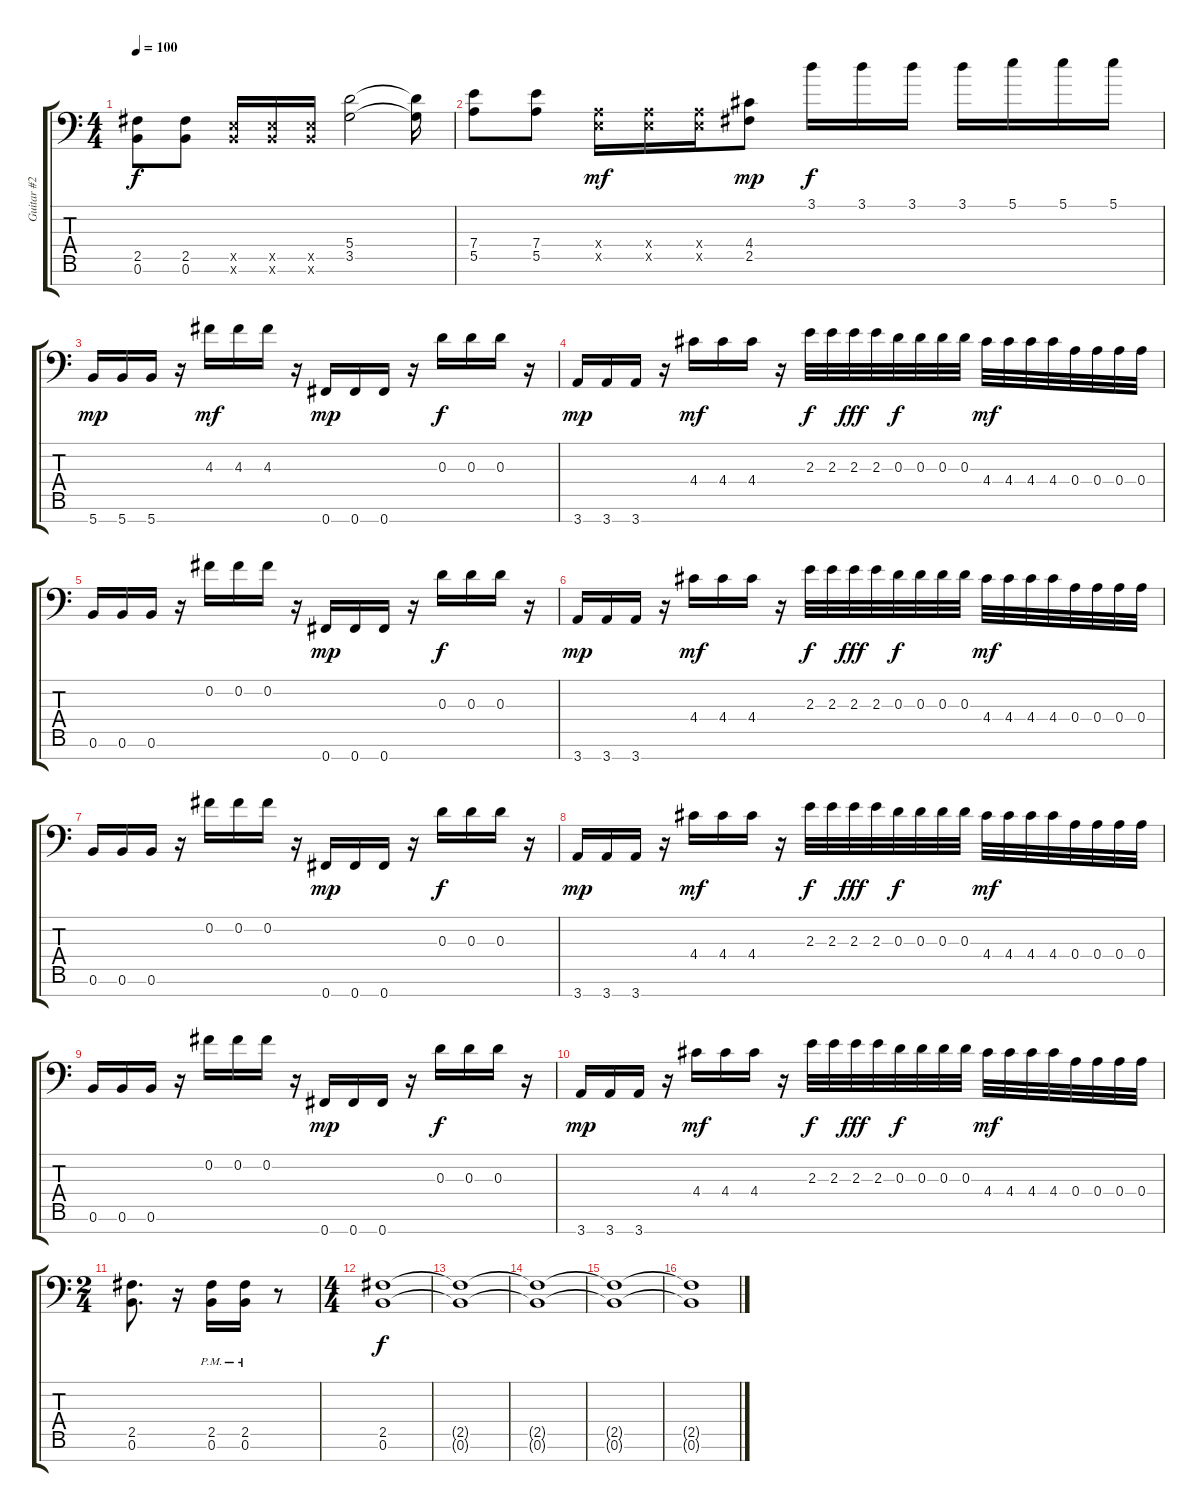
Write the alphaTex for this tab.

\track ("Guitar #2" "Guitar #2") {instrument distortionguitar}
\staff {score tabs}
\tuning (B3 Gb3 D3 A2 E2 B1 Gb1) {hide}
\ts (4 4)
\tempo 100
\clef f4
\ks c
(2.5 0.6).8{dy f} (2.5 0.6).8 (0.5{x} 0.6{x}).16 (0.5{x} 0.6{x}).16 (0.5{x} 0.6{x}).16 (5.4 3.5).2 (5.4{t} 3.5{t}).16 |
(7.4 5.5).8 (7.4 5.5).8 (0.4{x} 0.5{x}).16{dy mf} (0.4{x} 0.5{x}).16 (0.4{x} 0.5{x}).16 (4.4 2.5).8{dy mp} 3.1.16{dy f} 3.1.16 3.1.16 3.1.16 5.1.16 5.1.16 5.1.16 |
5.7.16{dy mp} 5.7.16 5.7.16 r.16 4.3.16{dy mf} 4.3.16 4.3.16 r.16 0.7.16{dy mp} 0.7.16 0.7.16 r.16 0.3.16{dy f} 0.3.16 0.3.16 r.16 |
3.7.16{dy mp} 3.7.16 3.7.16 r.16 4.4.16{dy mf} 4.4.16 4.4.16 r.16 2.3.32{dy f} 2.3.32 2.3.32{dy fff} 2.3.32 0.3.32{dy f} 0.3.32 0.3.32 0.3.32 4.4.32{dy mf} 4.4.32 4.4.32 4.4.32 0.4.32 0.4.32 0.4.32 0.4.32 |
0.6.16 0.6.16 0.6.16 r.16 0.2.16 0.2.16 0.2.16 r.16 0.7.16{dy mp} 0.7.16 0.7.16 r.16 0.3.16{dy f} 0.3.16 0.3.16 r.16 |
3.7.16{dy mp} 3.7.16 3.7.16 r.16 4.4.16{dy mf} 4.4.16 4.4.16 r.16 2.3.32{dy f} 2.3.32 2.3.32{dy fff} 2.3.32 0.3.32{dy f} 0.3.32 0.3.32 0.3.32 4.4.32{dy mf} 4.4.32 4.4.32 4.4.32 0.4.32 0.4.32 0.4.32 0.4.32 |
0.6.16 0.6.16 0.6.16 r.16 0.2.16 0.2.16 0.2.16 r.16 0.7.16{dy mp} 0.7.16 0.7.16 r.16 0.3.16{dy f} 0.3.16 0.3.16 r.16 |
3.7.16{dy mp} 3.7.16 3.7.16 r.16 4.4.16{dy mf} 4.4.16 4.4.16 r.16 2.3.32{dy f} 2.3.32 2.3.32{dy fff} 2.3.32 0.3.32{dy f} 0.3.32 0.3.32 0.3.32 4.4.32{dy mf} 4.4.32 4.4.32 4.4.32 0.4.32 0.4.32 0.4.32 0.4.32 |
0.6.16 0.6.16 0.6.16 r.16 0.2.16 0.2.16 0.2.16 r.16 0.7.16{dy mp} 0.7.16 0.7.16 r.16 0.3.16{dy f} 0.3.16 0.3.16 r.16 |
3.7.16{dy mp} 3.7.16 3.7.16 r.16 4.4.16{dy mf} 4.4.16 4.4.16 r.16 2.3.32{dy f} 2.3.32 2.3.32{dy fff} 2.3.32 0.3.32{dy f} 0.3.32 0.3.32 0.3.32 4.4.32{dy mf} 4.4.32 4.4.32 4.4.32 0.4.32 0.4.32 0.4.32 0.4.32 |
\ts (2 4)
(2.5 0.6).8{d} r.16 (2.5{pm} 0.6{pm}).16 (2.5{pm} 0.6{pm}).16 r.8 |
\ts (4 4)
(2.5 0.6).1{dy f} |
(2.5{t} 0.6{t}).1 |
(2.5{t} 0.6{t}).1 |
(2.5{t} 0.6{t}).1 |
(2.5{t} 0.6{t}).1
